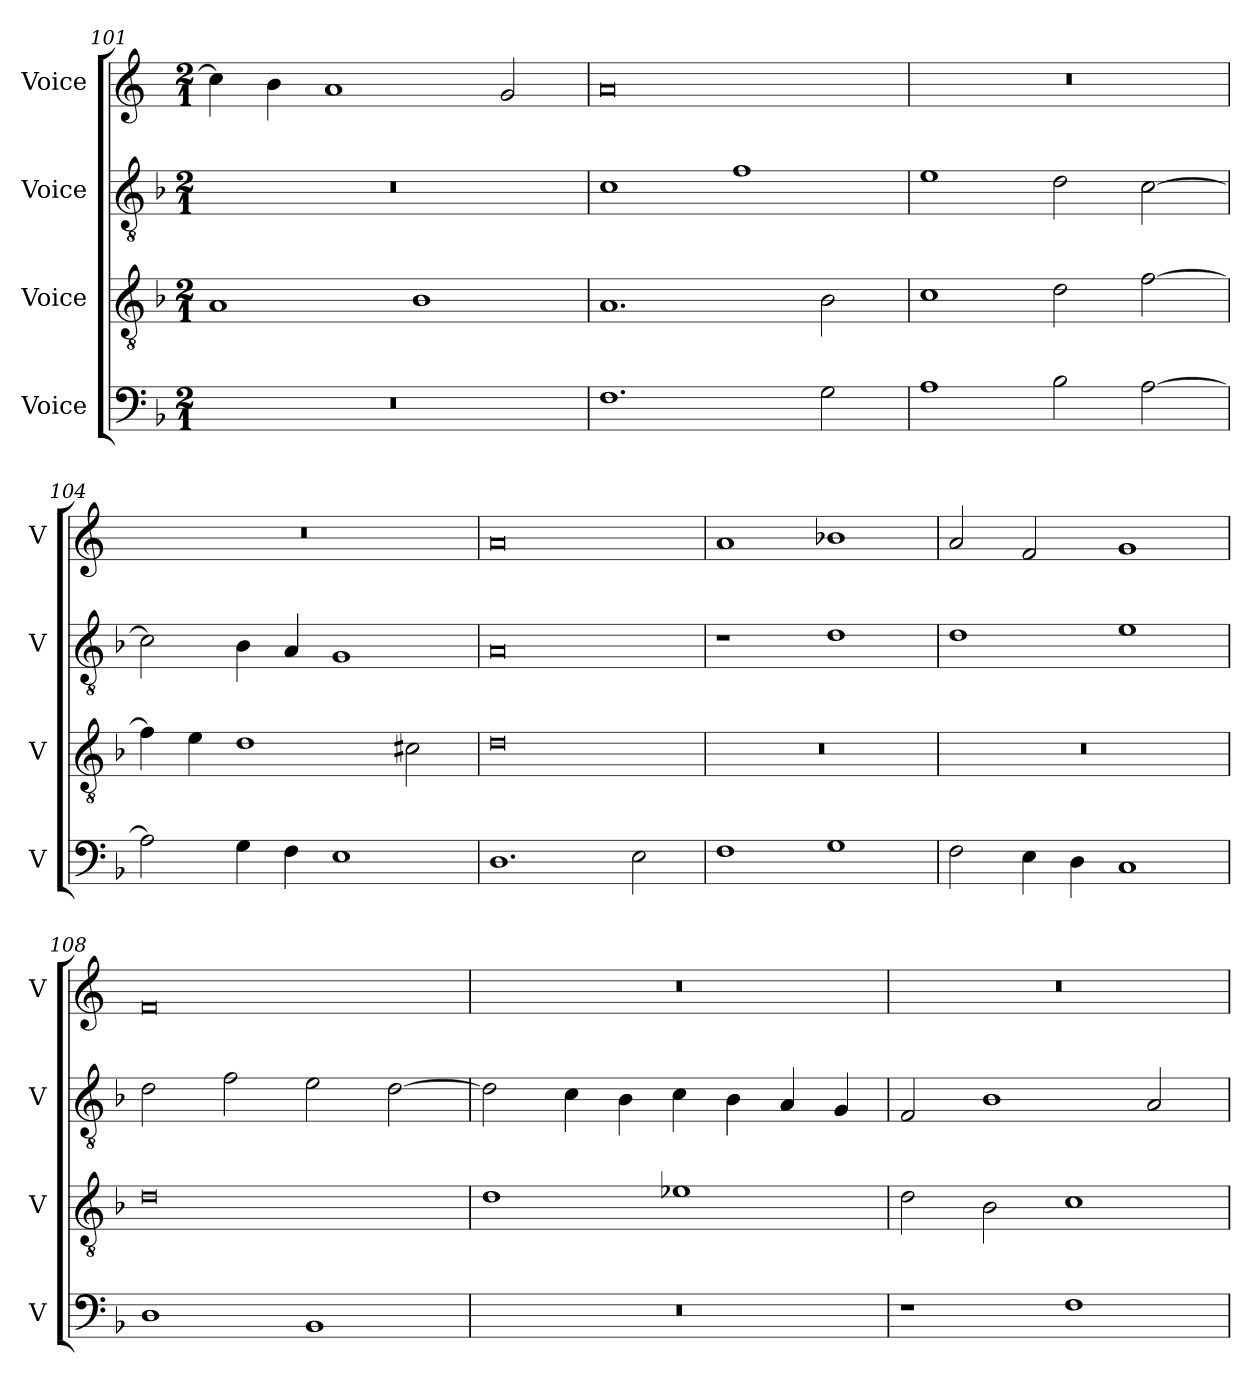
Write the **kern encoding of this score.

**kern	**kern	**kern	**kern
*part4	*part3	*part2	*part1
*staff4	*staff3	*staff2	*staff1
*I"Voice	*I"Voice	*I"Voice	*I"Voice
*I'V	*I'V	*I'V	*I'V
!!LO:LB:g=z
*clefF4	*clefGv2	*clefGv2	*clefG2
*k[b-]	*k[b-]	*k[b-]	*k[]
*M2/1	*M2/1	*M2/1	*M2/1
=101	=101	=101	=101
0r	1A	0r	4cc\]
.	.	.	4b\
.	.	.	1a
.	1B-	.	.
.	.	.	2g/
=102	=102	=102	=102
1.F	1.A	1c	0a
.	.	1f	.
2G\	2B-\	.	.
=103	=103	=103	=103
1A	1c	1e	0r
2B-\	2d\	2d\	.
[2A\	[2f\	[2c\	.
=104	=104	=104	=104
2A\]	4f\]	2c\]	0r
.	4e\	.	.
4G\	1d	4B-\	.
4F\	.	4A/	.
1E	.	1G	.
.	2c#X\	.	.
!!LO:LB:g=z
=105	=105	=105	=105
1.D	0d	0A	0a
2E\	.	.	.
=106	=106	=106	=106
1F	0r	1r	1a
1G	.	1d	1b-X
=107	=107	=107	=107
2F\	0r	1d	2a/
4E\	.	.	2f/
4D\	.	.	.
1C	.	1e	1g
=108	=108	=108	=108
1D	0d	2d\	0f
.	.	2f\	.
1BB-	.	2e\	.
.	.	[2d\	.
!!LO:LB:g=z
=109	=109	=109	=109
0r	1d	2d\]	0r
.	.	4c\	.
.	.	4B-\	.
.	1e-X	4c\	.
.	.	4B-\	.
.	.	4A/	.
.	.	4G/	.
=110	=110	=110	=110
1r	2d\	2F/	0r
.	2B-\	1B-	.
1F	1c	.	.
.	.	2A/	.
=	=	=	=
*-	*-	*-	*-
